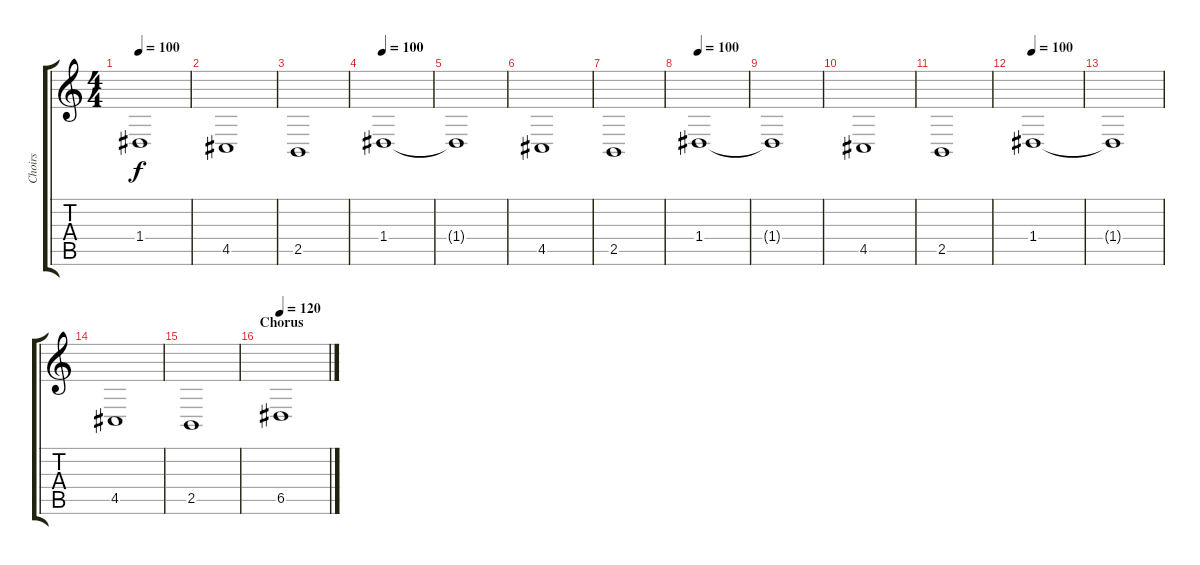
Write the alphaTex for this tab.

\track ("Choirs" "Choirs") {instrument choiraahs}
\staff {score tabs}
\tuning (E4 B3 G3 D3 A2 E2) {hide}
\ts (4 4)
\tempo 100
\clef g2
\ks c
1.4{t}.1{dy f} |
4.5.1 |
2.5.1 |
\tempo 100
1.4.1 |
1.4{t}.1 |
4.5.1 |
2.5.1 |
\tempo 100
1.4.1 |
1.4{t}.1 |
4.5.1 |
2.5.1 |
\tempo 100
1.4.1 |
1.4{t}.1 |
4.5.1 |
2.5.1 |
\section ("" "Chorus")
\tempo 120
6.5.1
